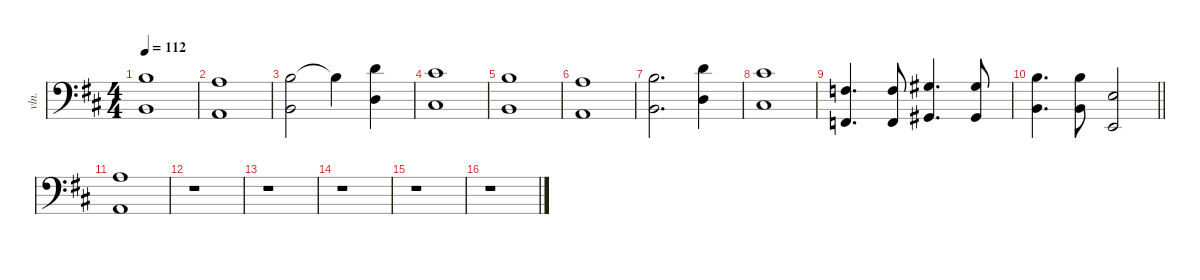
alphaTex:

\defaultSystemsLayout 4
\hideDynamics
\bracketExtendMode nobrackets
\otherSystemsTrackNameOrientation horizontal
\track ("Keyboard Strings" "vln.") {defaultSystemsLayout 32 instrument stringensemble1}
\staff {score}
\tuning (E4 B3 G3 D3 A2 E2)
\ts (4 4)
\tempo 112
\clef f4
\ks bminor
(4.3{acc forcenatural} 2.5{acc forcenatural}).1{dy f beam Down} |
(2.3{acc forcenatural} 0.5{acc forcenatural}).1{beam Down} |
(4.3{acc forcenatural} 2.5{acc forcenatural}).2{beam Down} 4.3{t acc forcenatural}.4{beam Down} (7.3{acc forcenatural} 5.5{acc forcenatural}).4{beam Down} |
(6.3{acc #} 4.5{acc #}).1{beam Down} |
(4.3{acc forcenatural} 2.5{acc forcenatural}).1{beam Down} |
(2.3{acc forcenatural} 0.5{acc forcenatural}).1{beam Down} |
(4.3{acc forcenatural} 2.5{acc forcenatural}).2{d beam Down} (7.3{acc forcenatural} 5.5{acc forcenatural}).4{beam Down} |
(6.3{acc #} 4.5{acc #}).1{beam Down} |
(3.4{acc forcenatural} 1.6{acc forcenatural}).4{d beam Up} (3.4{acc forcenatural} 1.6{acc forcenatural}).8{beam Up} (6.4{acc #} 4.6{acc #}).4{d beam Up} (6.4{acc #} 4.6{acc #}).8{beam Up} |
\barLineRight lightlight
(4.3{acc forcenatural} 2.5{acc forcenatural}).4{d beam Down} (4.3{acc forcenatural} 2.5{acc forcenatural}).8{beam Down} (2.4{acc forcenatural} 0.6{acc forcenatural}).2{beam Up} |
(2.3{acc forcenatural} 0.5{acc forcenatural}).1{beam Down} |
r.1{beam Down} |
r.1{beam Down} |
r.1{beam Down} |
r.1{beam Down} |
r.1{beam Down}
